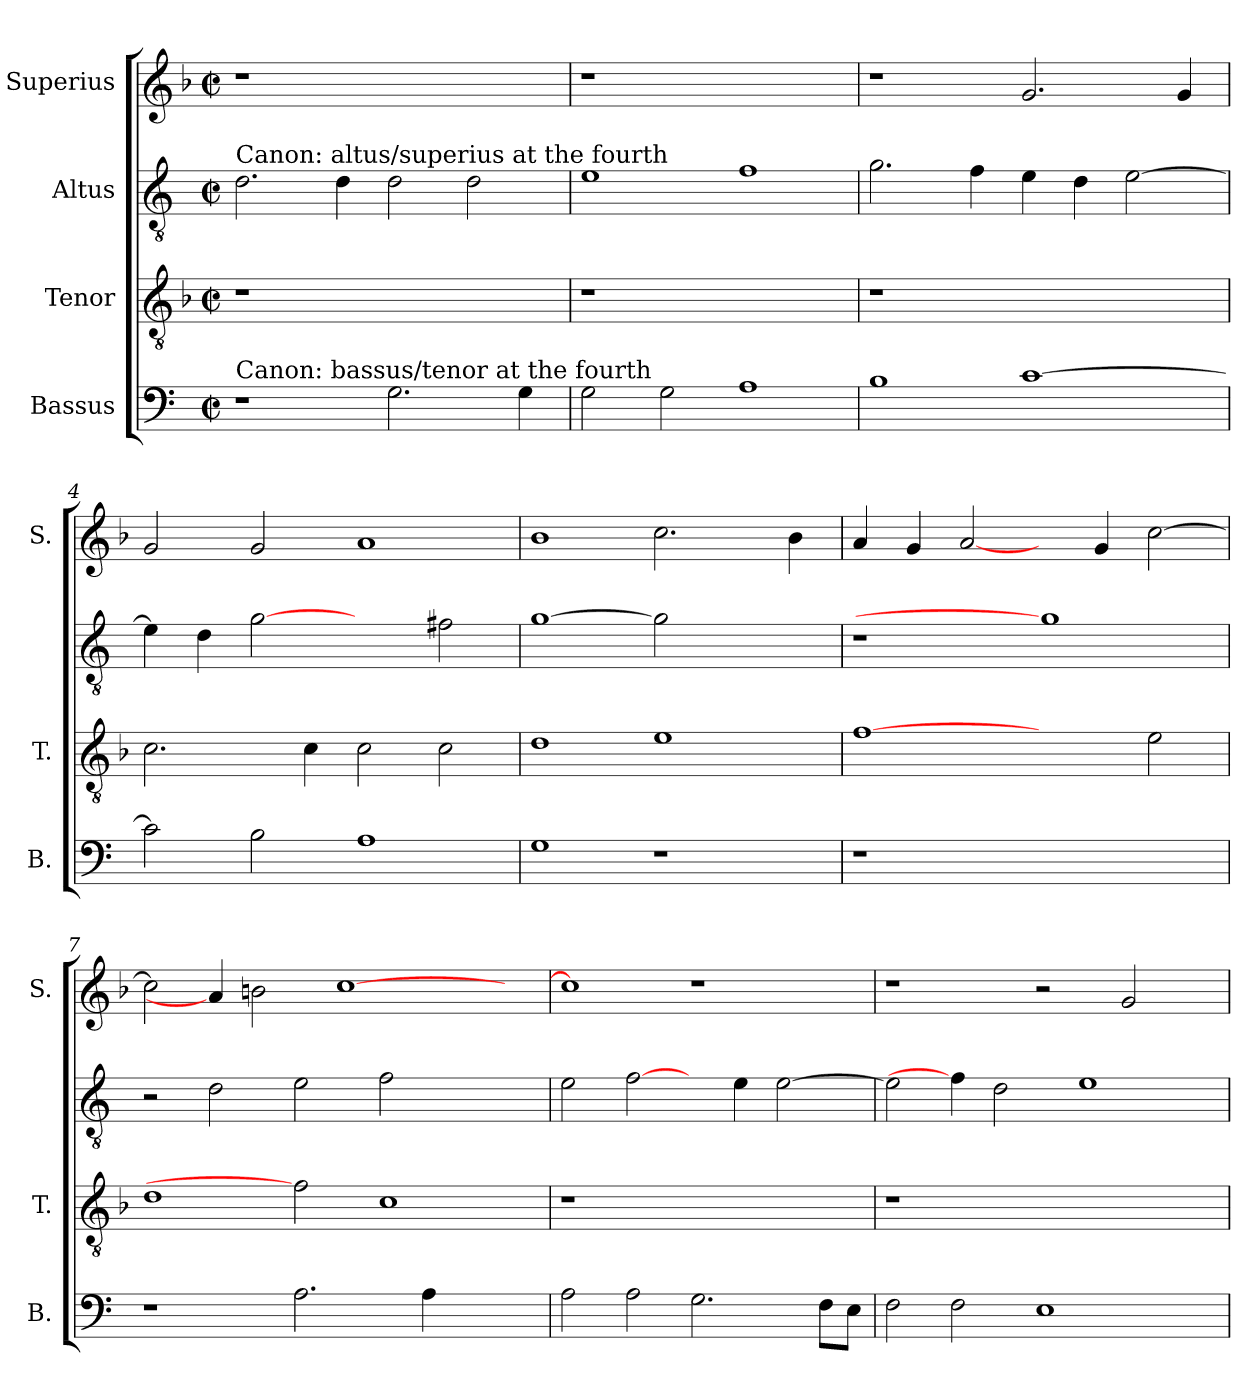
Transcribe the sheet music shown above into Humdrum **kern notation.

**kern	**kern	**kern	**kern
*part4	*part3	*part2	*part1
*staff4	*staff3	*staff2	*staff1
*I"Bassus	*I"Tenor	*I"Altus	*I"Superius
*I'B.	*I'T.	*	*I'S.
!!LO:PB:g=z
*clefF4	*clefGv2	*clefGv2	*clefG2
*	*ITrd7c12	*ITrd7c12	*
*k[]	*k[b-]	*k[]	*k[b-]
*C:	*F:	*C:	*F:
*M2/2	*M2/2	*M2/2	*M2/2
*met(c|)	*met(c|)	*met(c|)	*met(c|)
=1	=1	=1	=1
!	!	!LO:TX:a:t=Canon&colon; altus/superius at the fourth	!
!LO:TX:a:t=Canon&colon; bassus/tenor at the fourth	!	!	!
!	!LO:N:vis=1	!	!LO:N:vis=1
1r	1r	2.Di\	1r
.	.	4Di\	.
2.Gi\	1ryy	2Di\	1ryy
.	.	2Di\	.
4Gi\	.	.	.
=2	=2	=2	=2
!	!LO:N:vis=1	!	!LO:N:vis=1
2Gi\	1r	1Ei	1r
2Gi\	.	.	.
1Ai	1ryy	1Fi	1ryy
=3	=3	=3	=3
!	!LO:N:vis=1	!	!
1Bi	1r	2.Gi\	1r
.	.	4Fi\	.
[>1ci	1ryy	4Ei\	2.gi/
.	.	4Di\	.
.	.	[>2Ei\	.
.	.	.	4gi/
=4	=4	=4	=4
2ci\]	2.Ci\	4Ei\]	2gi/
.	.	4Di\	.
2Bi\	.	[2Gi	2gi/
.	4Ci\	.	.
1Ai	2Ci\	2ryy	1ai
.	2Ci\	2F#Xi\	.
!!LO:LB:g=z
=5	=5	=5	=5
1Gi	1Di	[1Gi	1b-i
1r	1Ei	2Gi]	2.cci\
.	.	2ryy	.
.	.	.	4b-i\
=6	=6	=6	=6
!LO:N:vis=1	!	!LO:N:vis=1	!
1r	[1Fi	1r	4ai/
.	.	.	4gi/
.	.	.	[2ai/
1ryy	2ryy	1Gi]	4ryy
.	.	.	4gi/
.	2Ei\	.	[>2cci\
=7	=7	=7	=7
1r	1Di	2r	2cci\]
.	.	2Di\	4ai/]
.	.	.	2bni\
2.Ai\	2Fi]	2Ei\	.
.	.	.	[>1cci
.	1Ci	2Fi\	.
4Ai\	.	.	.
2ryy	.	2ryy	.
.	.	.	4ryy
=8	=8	=8	=8
!	!LO:N:vis=1	!	!
2Ai\	1r	2Ei\	1cci]
2Ai\	.	[2Fi\	.
2.Gi\	1ryy	4ryy	1r
.	.	4Ei\	.
.	.	[>2Ei\	.
8Fi\L	.	.	.
8Ei\J	.	.	.
!!LO:LB:g=z
=9	=9	=9	=9
!	!LO:N:vis=1	!	!
2Fi\	1r	2Ei\]	1r
2Fi\	.	4Fi\]	.
.	.	2Di\	.
1Ei	1ryy	.	2r
.	.	1Ei	.
.	.	.	2gi/
4ryy	4ryy	.	4ryy
=	=	=	=
*-	*-	*-	*-
